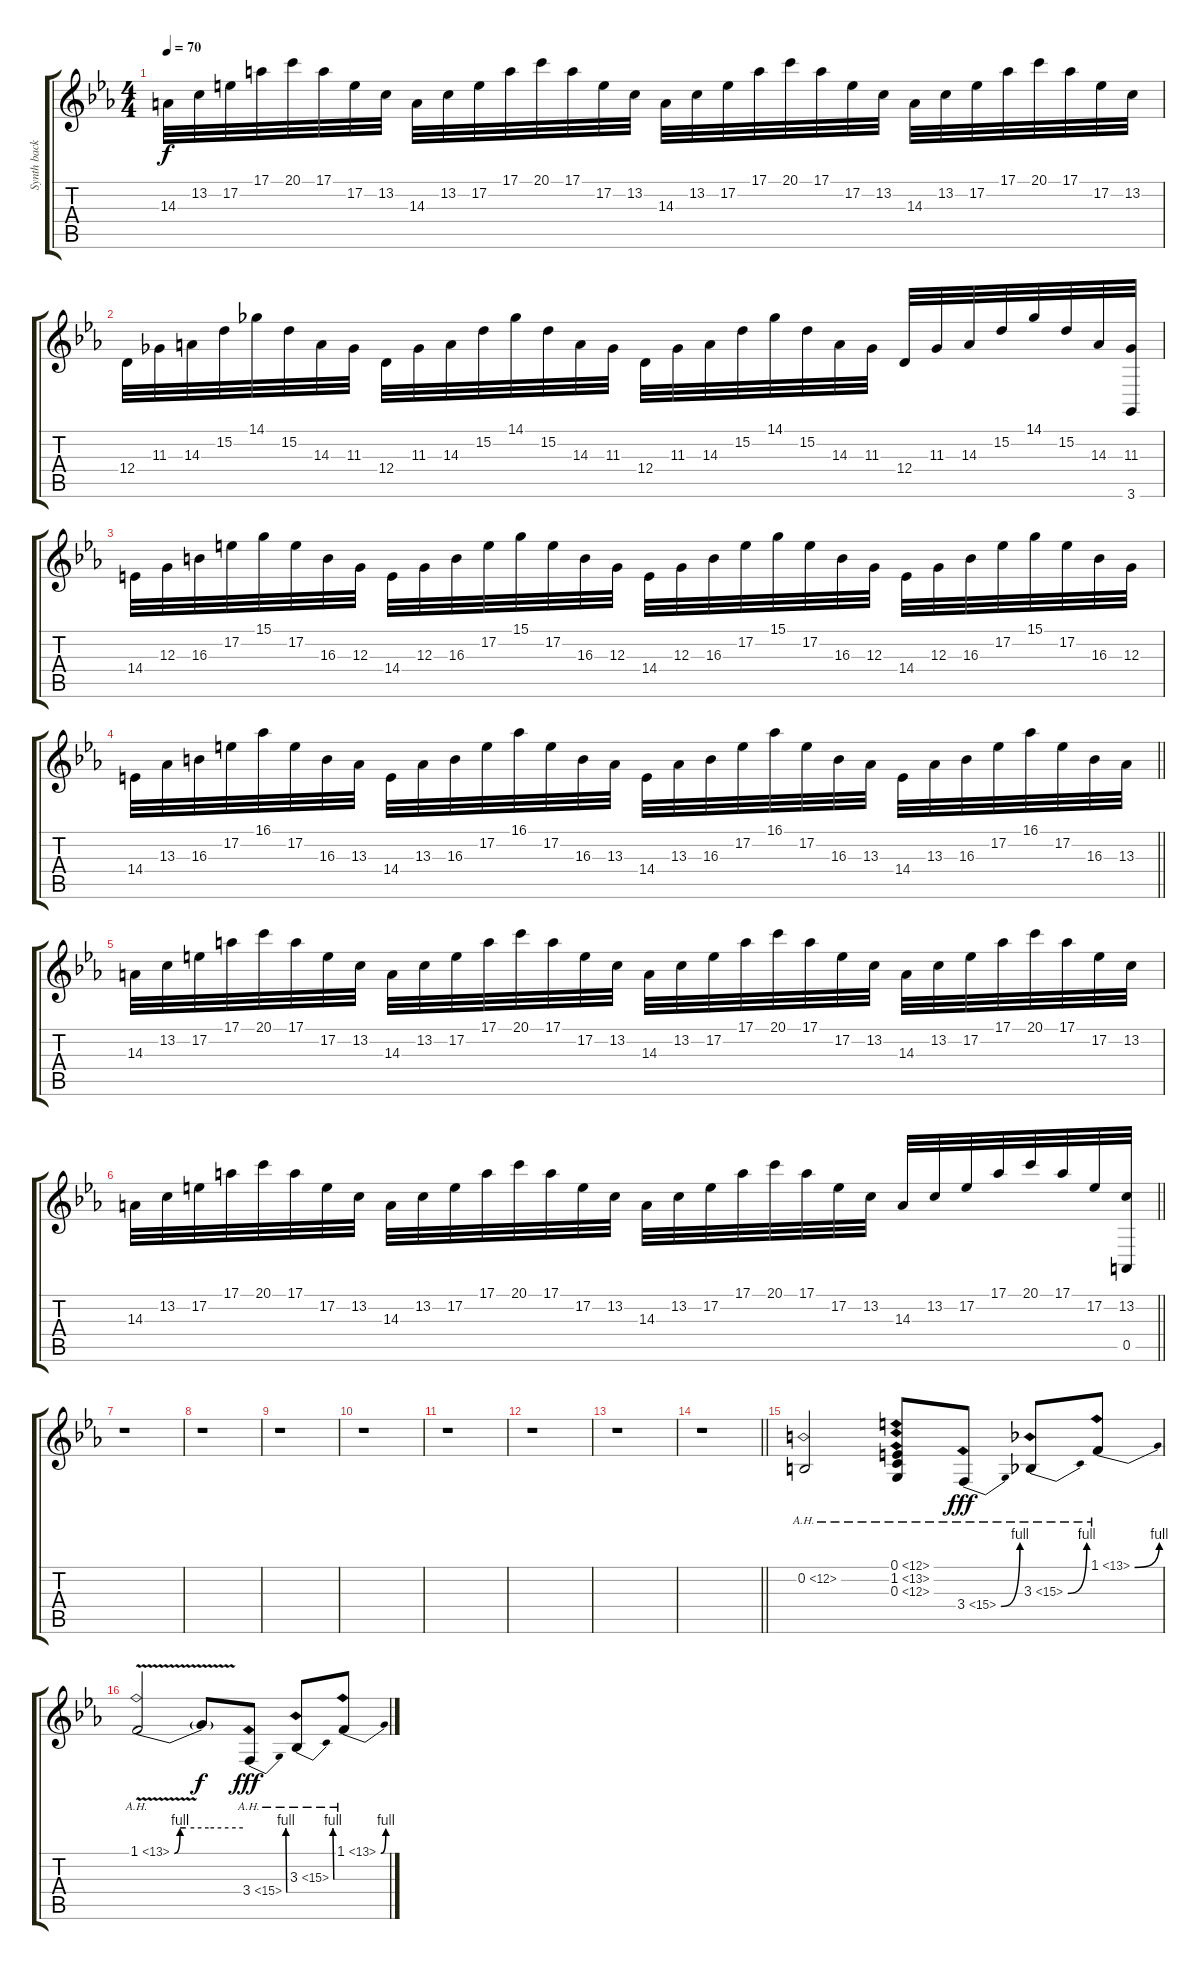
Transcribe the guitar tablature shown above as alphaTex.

\track ("Synth backing track" "Synth back") {instrument lead2sawtooth}
\staff {score tabs}
\tuning (E4 B3 G3 D3 A2 E2) {hide}
\ts (4 4)
\tempo 70
\clef g2
\ks cminor
14.3.32{dy f} 13.2.32 17.2.32 17.1.32 20.1.32 17.1.32 17.2.32 13.2.32 14.3.32 13.2.32 17.2.32 17.1.32 20.1.32 17.1.32 17.2.32 13.2.32 14.3.32 13.2.32 17.2.32 17.1.32 20.1.32 17.1.32 17.2.32 13.2.32 14.3.32 13.2.32 17.2.32 17.1.32 20.1.32 17.1.32 17.2.32 13.2.32 |
12.4.32 11.3.32 14.3.32 15.2.32 14.1.32 15.2.32 14.3.32 11.3.32 12.4.32 11.3.32 14.3.32 15.2.32 14.1.32 15.2.32 14.3.32 11.3.32 12.4.32 11.3.32 14.3.32 15.2.32 14.1.32 15.2.32 14.3.32 11.3.32 12.4.32 11.3.32 14.3.32 15.2.32 14.1.32 15.2.32 14.3.32 (11.3 3.6).32 |
14.4.32 12.3.32 16.3.32 17.2.32 15.1.32 17.2.32 16.3.32 12.3.32 14.4.32 12.3.32 16.3.32 17.2.32 15.1.32 17.2.32 16.3.32 12.3.32 14.4.32 12.3.32 16.3.32 17.2.32 15.1.32 17.2.32 16.3.32 12.3.32 14.4.32 12.3.32 16.3.32 17.2.32 15.1.32 17.2.32 16.3.32 12.3.32 |
\barLineRight lightlight
14.4.32 13.3.32 16.3.32 17.2.32 16.1.32 17.2.32 16.3.32 13.3.32 14.4.32 13.3.32 16.3.32 17.2.32 16.1.32 17.2.32 16.3.32 13.3.32 14.4.32 13.3.32 16.3.32 17.2.32 16.1.32 17.2.32 16.3.32 13.3.32 14.4.32 13.3.32 16.3.32 17.2.32 16.1.32 17.2.32 16.3.32 13.3.32 |
14.3.32 13.2.32 17.2.32 17.1.32 20.1.32 17.1.32 17.2.32 13.2.32 14.3.32 13.2.32 17.2.32 17.1.32 20.1.32 17.1.32 17.2.32 13.2.32 14.3.32 13.2.32 17.2.32 17.1.32 20.1.32 17.1.32 17.2.32 13.2.32 14.3.32 13.2.32 17.2.32 17.1.32 20.1.32 17.1.32 17.2.32 13.2.32 |
\barLineRight lightlight
14.3.32{volume 0} 13.2.32 17.2.32 17.1.32 20.1.32 17.1.32 17.2.32 13.2.32 14.3.32 13.2.32 17.2.32 17.1.32 20.1.32 17.1.32 17.2.32 13.2.32 14.3.32 13.2.32 17.2.32 17.1.32 20.1.32 17.1.32 17.2.32 13.2.32 14.3.32 13.2.32 17.2.32 17.1.32 20.1.32 17.1.32 17.2.32 (13.2 0.5).32 |
r.1{volume 11} |
r.1 |
r.1 |
r.1 |
r.1 |
r.1 |
r.1 |
\barLineRight lightlight
r.1 |
0.2{ah 12}.2{volume 11} (0.1{ah 12} 1.2{ah 12} 0.3{ah 12}).8 3.4{be (bend 0 0 60 4) ah 12}.8{dy fff} 3.3{be (bend 0 0 60 4) ah 12}.8 1.1{be (bend 0 0 60 4) ah 12}.8 |
1.1{be (custom 0 0 5 4 10 4 30 4 60 4) ah 12 v}.2 1.1{t}.8{dy f} 3.4{be (bend 0 0 60 4) ah 12}.8{dy fff} 3.3{be (bend 0 0 60 4) ah 12}.8 1.1{be (bend 0 0 60 4) ah 12}.8
